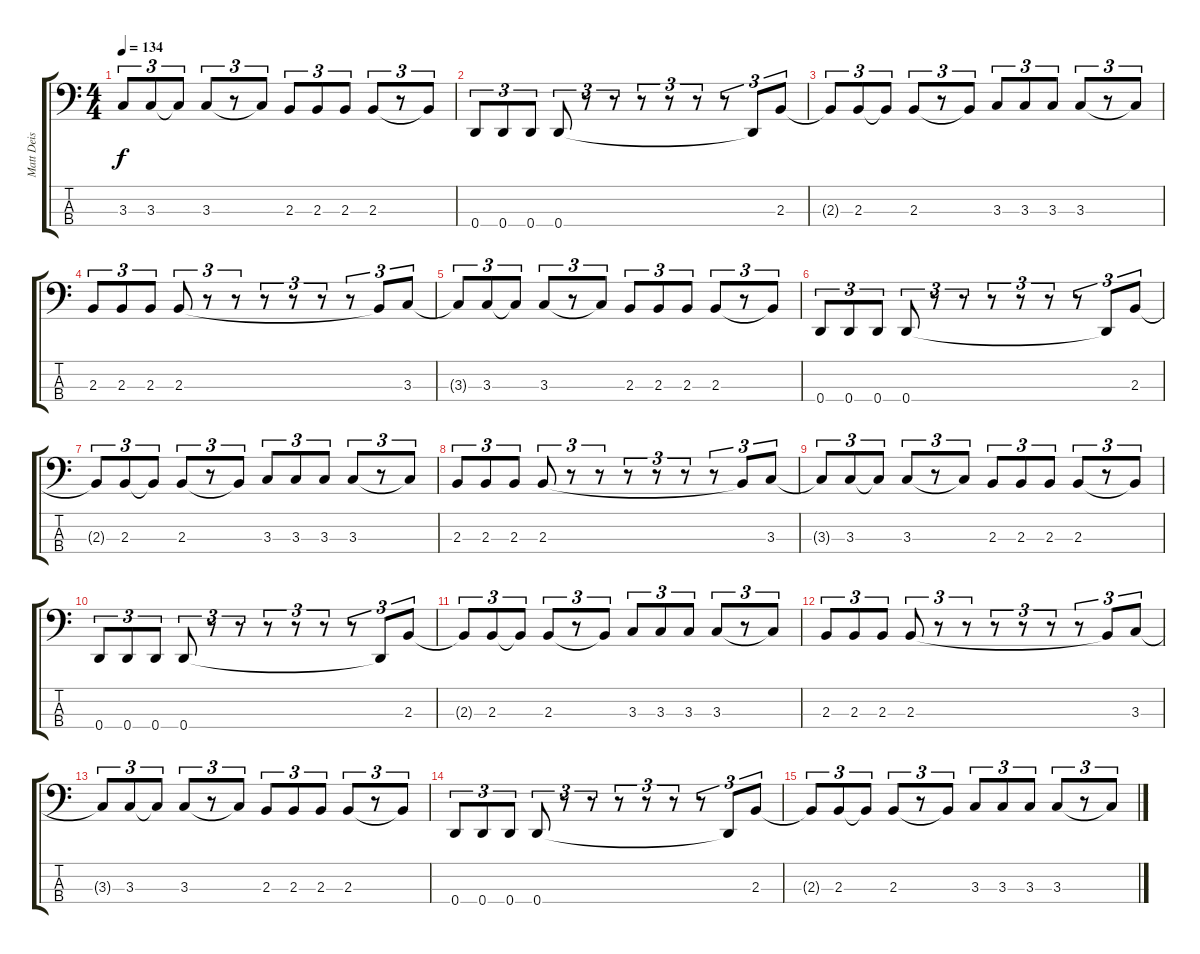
\track ("Matt Deis " "Matt Deis ") {instrument electricbassfinger}
\staff {score tabs}
\tuning (G2 D2 A1 D1) {hide}
\ts (4 4)
\tempo 134
\clef f4
\ks c
3.3{t}.8{tu (3 2) dy f} 3.3.8{tu (3 2)} 3.3{t}.8{tu (3 2)} 3.3.8{tu (3 2)} r.8{tu (3 2)} 3.3{t}.8{tu (3 2)} 2.3.8{tu (3 2)} 2.3.8{tu (3 2)} 2.3.8{tu (3 2)} 2.3.8{tu (3 2)} r.8{tu (3 2)} 2.3{t}.8{tu (3 2)} |
0.4.8{tu (3 2)} 0.4.8{tu (3 2)} 0.4.8{tu (3 2)} 0.4.8{tu (3 2)} r.8{tu (3 2)} r.8{tu (3 2)} r.8{tu (3 2)} r.8{tu (3 2)} r.8{tu (3 2)} r.8{tu (3 2)} 0.4{t}.8{tu (3 2)} 2.3.8{tu (3 2)} |
2.3{t}.8{tu (3 2)} 2.3.8{tu (3 2)} 2.3{t}.8{tu (3 2)} 2.3.8{tu (3 2)} r.8{tu (3 2)} 2.3{t}.8{tu (3 2)} 3.3.8{tu (3 2)} 3.3.8{tu (3 2)} 3.3.8{tu (3 2)} 3.3.8{tu (3 2)} r.8{tu (3 2)} 3.3{t}.8{tu (3 2)} |
2.3.8{tu (3 2)} 2.3.8{tu (3 2)} 2.3.8{tu (3 2)} 2.3.8{tu (3 2)} r.8{tu (3 2)} r.8{tu (3 2)} r.8{tu (3 2)} r.8{tu (3 2)} r.8{tu (3 2)} r.8{tu (3 2)} 2.3{t}.8{tu (3 2)} 3.3.8{tu (3 2)} |
3.3{t}.8{tu (3 2)} 3.3.8{tu (3 2)} 3.3{t}.8{tu (3 2)} 3.3.8{tu (3 2)} r.8{tu (3 2)} 3.3{t}.8{tu (3 2)} 2.3.8{tu (3 2)} 2.3.8{tu (3 2)} 2.3.8{tu (3 2)} 2.3.8{tu (3 2)} r.8{tu (3 2)} 2.3{t}.8{tu (3 2)} |
0.4.8{tu (3 2)} 0.4.8{tu (3 2)} 0.4.8{tu (3 2)} 0.4.8{tu (3 2)} r.8{tu (3 2)} r.8{tu (3 2)} r.8{tu (3 2)} r.8{tu (3 2)} r.8{tu (3 2)} r.8{tu (3 2)} 0.4{t}.8{tu (3 2)} 2.3.8{tu (3 2)} |
2.3{t}.8{tu (3 2)} 2.3.8{tu (3 2)} 2.3{t}.8{tu (3 2)} 2.3.8{tu (3 2)} r.8{tu (3 2)} 2.3{t}.8{tu (3 2)} 3.3.8{tu (3 2)} 3.3.8{tu (3 2)} 3.3.8{tu (3 2)} 3.3.8{tu (3 2)} r.8{tu (3 2)} 3.3{t}.8{tu (3 2)} |
2.3.8{tu (3 2)} 2.3.8{tu (3 2)} 2.3.8{tu (3 2)} 2.3.8{tu (3 2)} r.8{tu (3 2)} r.8{tu (3 2)} r.8{tu (3 2)} r.8{tu (3 2)} r.8{tu (3 2)} r.8{tu (3 2)} 2.3{t}.8{tu (3 2)} 3.3.8{tu (3 2)} |
3.3{t}.8{tu (3 2)} 3.3.8{tu (3 2)} 3.3{t}.8{tu (3 2)} 3.3.8{tu (3 2)} r.8{tu (3 2)} 3.3{t}.8{tu (3 2)} 2.3.8{tu (3 2)} 2.3.8{tu (3 2)} 2.3.8{tu (3 2)} 2.3.8{tu (3 2)} r.8{tu (3 2)} 2.3{t}.8{tu (3 2)} |
0.4.8{tu (3 2)} 0.4.8{tu (3 2)} 0.4.8{tu (3 2)} 0.4.8{tu (3 2)} r.8{tu (3 2)} r.8{tu (3 2)} r.8{tu (3 2)} r.8{tu (3 2)} r.8{tu (3 2)} r.8{tu (3 2)} 0.4{t}.8{tu (3 2)} 2.3.8{tu (3 2)} |
2.3{t}.8{tu (3 2)} 2.3.8{tu (3 2)} 2.3{t}.8{tu (3 2)} 2.3.8{tu (3 2)} r.8{tu (3 2)} 2.3{t}.8{tu (3 2)} 3.3.8{tu (3 2)} 3.3.8{tu (3 2)} 3.3.8{tu (3 2)} 3.3.8{tu (3 2)} r.8{tu (3 2)} 3.3{t}.8{tu (3 2)} |
2.3.8{tu (3 2)} 2.3.8{tu (3 2)} 2.3.8{tu (3 2)} 2.3.8{tu (3 2)} r.8{tu (3 2)} r.8{tu (3 2)} r.8{tu (3 2)} r.8{tu (3 2)} r.8{tu (3 2)} r.8{tu (3 2)} 2.3{t}.8{tu (3 2)} 3.3.8{tu (3 2)} |
3.3{t}.8{tu (3 2)} 3.3.8{tu (3 2)} 3.3{t}.8{tu (3 2)} 3.3.8{tu (3 2)} r.8{tu (3 2)} 3.3{t}.8{tu (3 2)} 2.3.8{tu (3 2)} 2.3.8{tu (3 2)} 2.3.8{tu (3 2)} 2.3.8{tu (3 2)} r.8{tu (3 2)} 2.3{t}.8{tu (3 2)} |
0.4.8{tu (3 2)} 0.4.8{tu (3 2)} 0.4.8{tu (3 2)} 0.4.8{tu (3 2)} r.8{tu (3 2)} r.8{tu (3 2)} r.8{tu (3 2)} r.8{tu (3 2)} r.8{tu (3 2)} r.8{tu (3 2)} 0.4{t}.8{tu (3 2)} 2.3.8{tu (3 2)} |
2.3{t}.8{tu (3 2)} 2.3.8{tu (3 2)} 2.3{t}.8{tu (3 2)} 2.3.8{tu (3 2)} r.8{tu (3 2)} 2.3{t}.8{tu (3 2)} 3.3.8{tu (3 2)} 3.3.8{tu (3 2)} 3.3.8{tu (3 2)} 3.3.8{tu (3 2)} r.8{tu (3 2)} 3.3{t}.8{tu (3 2)}
